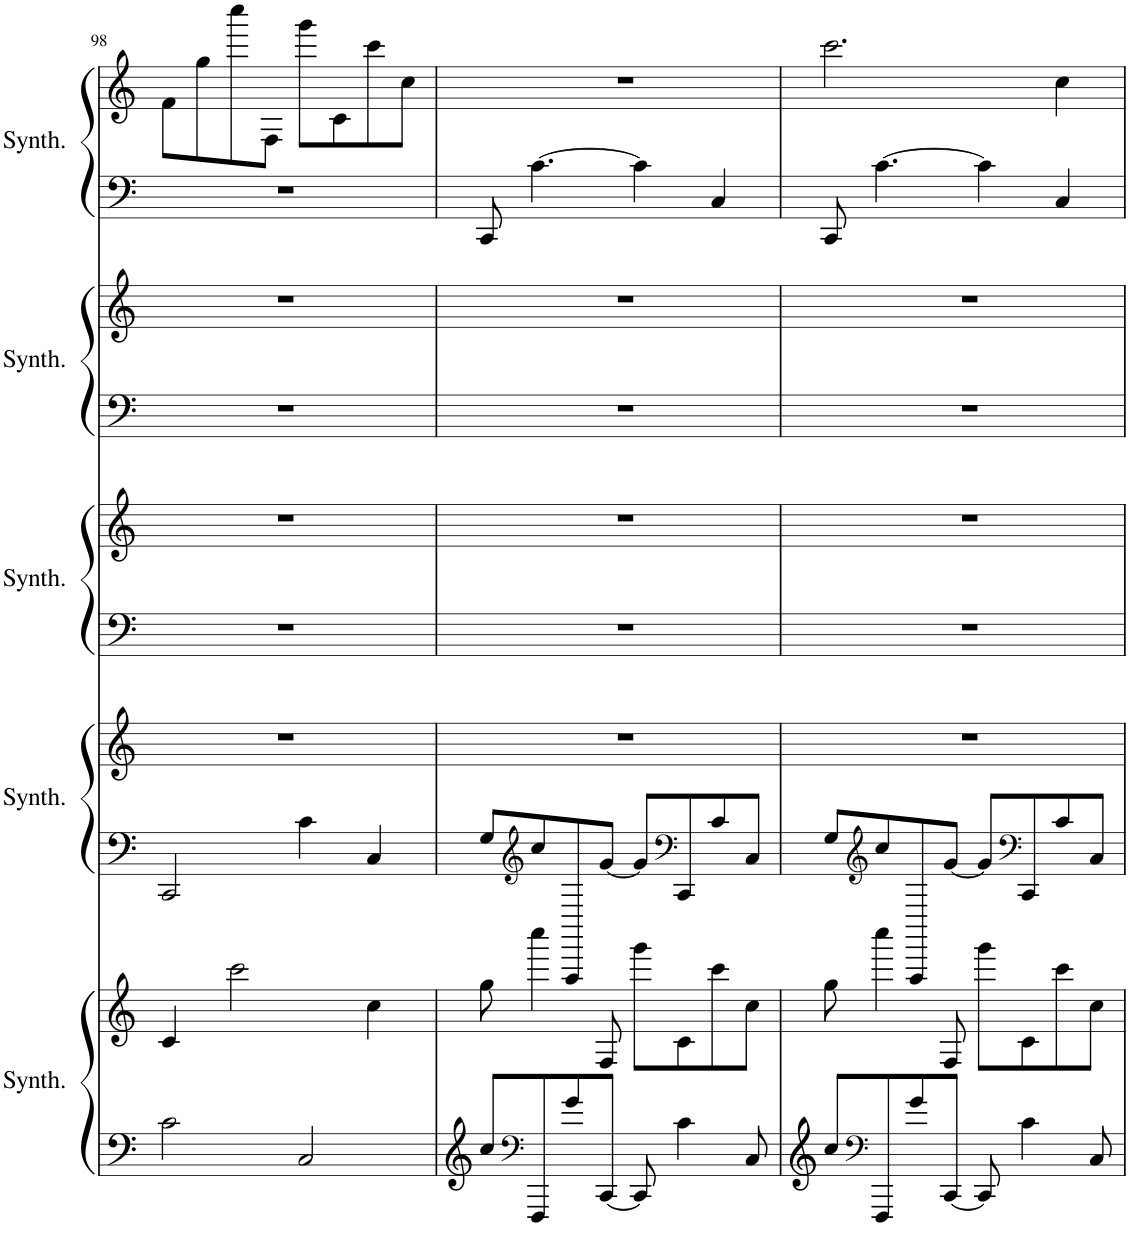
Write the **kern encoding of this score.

**kern	**kern	**kern	**kern	**kern	**kern	**kern	**kern	**kern	**kern
*part5	*part5	*part4	*part4	*part3	*part3	*part2	*part2	*part1	*part1
*staff10	*staff9	*staff8	*staff7	*staff6	*staff5	*staff4	*staff3	*staff2	*staff1
*I"Pad Synthesizer, Warm Pad	*	*I"Pad Synthesizer, Warm Pad	*	*I"Pad Synthesizer, Warm Pad	*	*I"Pad Synthesizer, Warm Pad	*	*I"Pad Synthesizer, Warm Pad	*
*I'Synth.	*	*I'Synth.	*	*I'Synth.	*	*I'Synth.	*	*I'Synth.	*
!!LO:PB:g=z
*clefF4	*clefG2	*clefF4	*clefG2	*clefF4	*clefG2	*clefF4	*clefG2	*clefF4	*clefG2
*k[]	*k[]	*k[]	*k[]	*k[]	*k[]	*k[]	*k[]	*k[]	*k[]
*M4/4	*M4/4	*M4/4	*M4/4	*M4/4	*M4/4	*M4/4	*M4/4	*M4/4	*M4/4
=98	=98	=98	=98	=98	=98	=98	=98	=98	=98
2c\	4c/	2CC/	1r	1r	1r	1r	1r	1r	8f\L
.	.	.	.	.	.	.	.	.	8gg\
.	2ccc\	.	.	.	.	.	.	.	8cccc\
.	.	.	.	.	.	.	.	.	8F\J
2C/	.	4c\	.	.	.	.	.	.	8ggg\L
.	.	.	.	.	.	.	.	.	8c\
.	4cc\	4C/	.	.	.	.	.	.	8ccc\
.	.	.	.	.	.	.	.	.	8cc\J
=99	=99	=99	=99	=99	=99	=99	=99	=99	=99
8cc/L	8gg\	8G/L	1r	1r	1r	1r	1r	8CC/	1r
*clefF4	*	*clefG2	*	*	*	*	*	*	*
8FFF/	4cccc\	8cc/	.	.	.	.	.	[4.c\	.
8g/	.	8FFF/	.	.	.	.	.	.	.
[8CC/J	8F/	[8g/J	.	.	.	.	.	.	.
8CC/]	8ggg\L	8g/L]	.	.	.	.	.	4c\]	.
*	*	*clefF4	*	*	*	*	*	*	*
4c\	8c\	8CC/	.	.	.	.	.	.	.
.	8ccc\	8c/	.	.	.	.	.	4C/	.
8C/	8cc\J	8C/J	.	.	.	.	.	.	.
=100	=100	=100	=100	=100	=100	=100	=100	=100	=100
8cc/L	8gg\	8G/L	1r	1r	1r	1r	1r	8CC/	2.ccc\
*clefF4	*	*clefG2	*	*	*	*	*	*	*
8FFF/	4cccc\	8cc/	.	.	.	.	.	[4.c\	.
8g/	.	8FFF/	.	.	.	.	.	.	.
[8CC/J	8F/	[8g/J	.	.	.	.	.	.	.
8CC/]	8ggg\L	8g/L]	.	.	.	.	.	4c\]	.
*	*	*clefF4	*	*	*	*	*	*	*
4c\	8c\	8CC/	.	.	.	.	.	.	.
.	8ccc\	8c/	.	.	.	.	.	4C/	4cc\
8C/	8cc\J	8C/J	.	.	.	.	.	.	.
=	=	=	=	=	=	=	=	=	=
*-	*-	*-	*-	*-	*-	*-	*-	*-	*-
